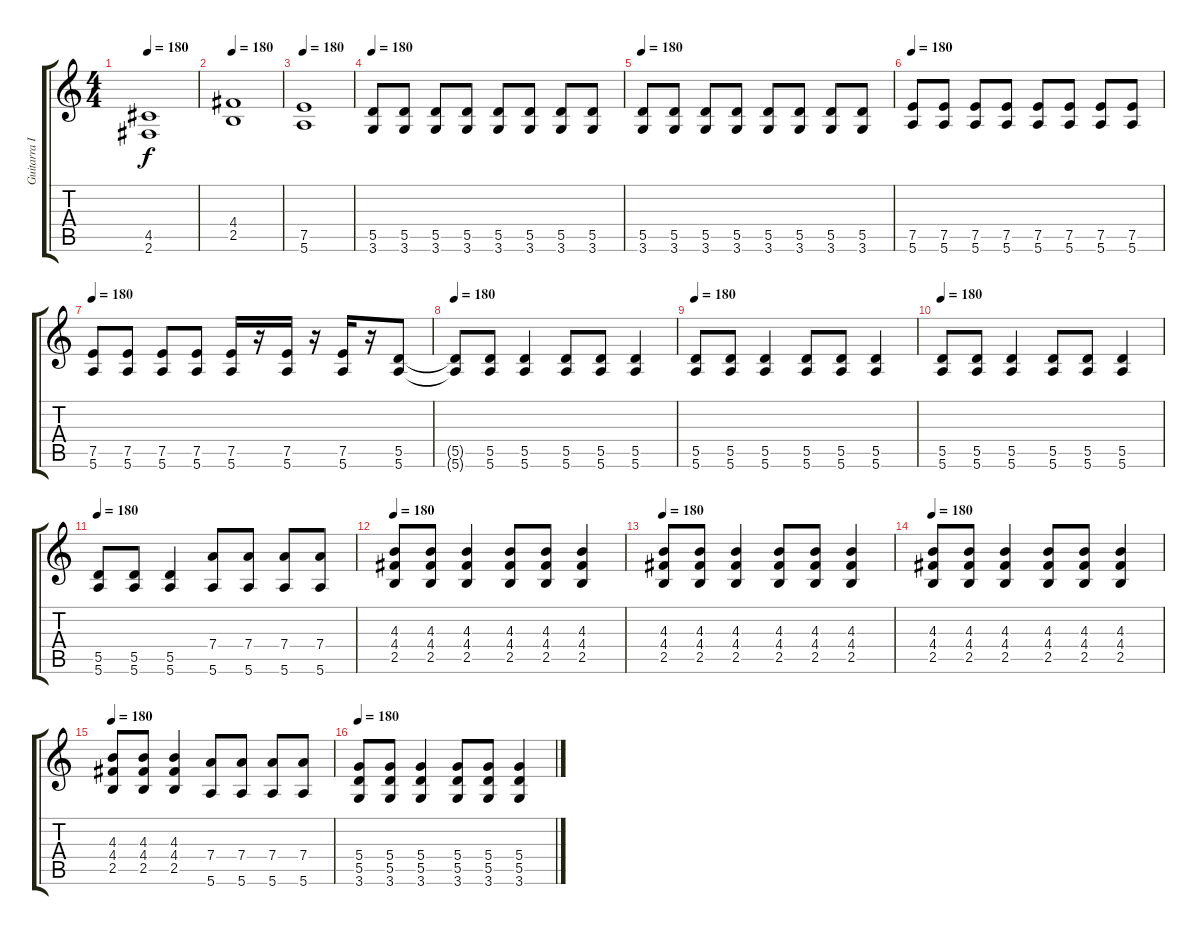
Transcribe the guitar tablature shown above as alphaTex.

\track ("Guitarra I" "Guitarra I") {instrument overdrivenguitar}
\staff {score tabs}
\tuning (E4 B3 G3 D3 A2 E2) {hide}
\ts (4 4)
\tempo 180
\clef g2
\ks c
(4.5{t} 2.6{t}).1{dy f} |
\tempo 180
(4.4 2.5).1 |
\tempo 180
(7.5 5.6).1 |
\tempo 180
(5.5 3.6).8 (5.5 3.6).8 (5.5 3.6).8 (5.5 3.6).8 (5.5 3.6).8 (5.5 3.6).8 (5.5 3.6).8 (5.5 3.6).8 |
\tempo 180
(5.5 3.6).8 (5.5 3.6).8 (5.5 3.6).8 (5.5 3.6).8 (5.5 3.6).8 (5.5 3.6).8 (5.5 3.6).8 (5.5 3.6).8 |
\tempo 180
(7.5 5.6).8 (7.5 5.6).8 (7.5 5.6).8 (7.5 5.6).8 (7.5 5.6).8 (7.5 5.6).8 (7.5 5.6).8 (7.5 5.6).8 |
\tempo 180
(7.5 5.6).8 (7.5 5.6).8 (7.5 5.6).8 (7.5 5.6).8 (7.5 5.6).16 r.16 (7.5 5.6).16 r.16 (7.5 5.6).16 r.16 (5.5 5.6).8 |
\tempo 180
(5.5{t} 5.6{t}).8 (5.5 5.6).8 (5.5 5.6).4 (5.5 5.6).8 (5.5 5.6).8 (5.5 5.6).4 |
\tempo 180
(5.5 5.6).8 (5.5 5.6).8 (5.5 5.6).4 (5.5 5.6).8 (5.5 5.6).8 (5.5 5.6).4 |
\tempo 180
(5.5 5.6).8 (5.5 5.6).8 (5.5 5.6).4 (5.5 5.6).8 (5.5 5.6).8 (5.5 5.6).4 |
\tempo 180
(5.5 5.6).8 (5.5 5.6).8 (5.5 5.6).4 (7.4 5.6).8 (7.4 5.6).8 (7.4 5.6).8 (7.4 5.6).8 |
\tempo 180
(4.3 4.4 2.5).8 (4.3 4.4 2.5).8 (4.3 4.4 2.5).4 (4.3 4.4 2.5).8 (4.3 4.4 2.5).8 (4.3 4.4 2.5).4 |
\tempo 180
(4.3 4.4 2.5).8 (4.3 4.4 2.5).8 (4.3 4.4 2.5).4 (4.3 4.4 2.5).8 (4.3 4.4 2.5).8 (4.3 4.4 2.5).4 |
\tempo 180
(4.3 4.4 2.5).8 (4.3 4.4 2.5).8 (4.3 4.4 2.5).4 (4.3 4.4 2.5).8 (4.3 4.4 2.5).8 (4.3 4.4 2.5).4 |
\tempo 180
(4.3 4.4 2.5).8 (4.3 4.4 2.5).8 (4.3 4.4 2.5).4 (7.4 5.6).8 (7.4 5.6).8 (7.4 5.6).8 (7.4 5.6).8 |
\tempo 180
(5.4 5.5 3.6).8 (5.4 5.5 3.6).8 (5.4 5.5 3.6).4 (5.4 5.5 3.6).8 (5.4 5.5 3.6).8 (5.4 5.5 3.6).4
